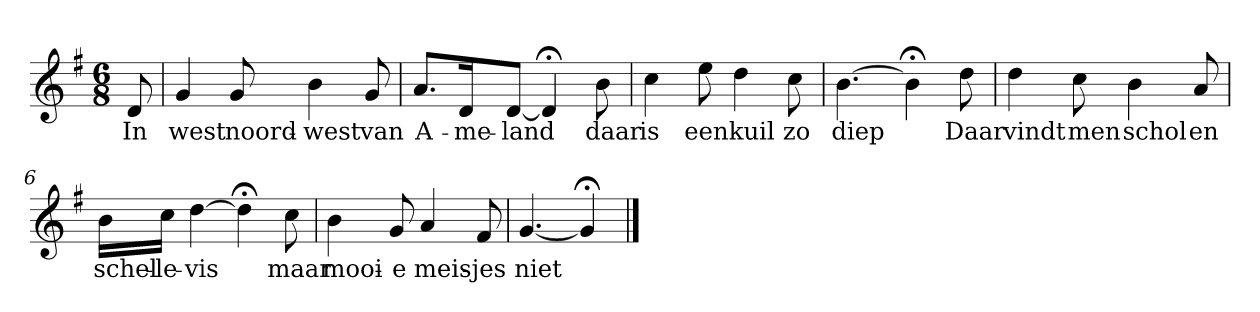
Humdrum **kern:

**kern	**text
*part1	*part1
*staff1	*staff1
*k[f#]	*
*G:	*
*M6/8	*
*MM120	*
=	=
8d	In
=1	=1
4g	west
8g	noord-
4b	-west
8g	van
=2	=2
8.aL	A-
16dK	-me-
[8dJ	-land
4d;<]	.
8b	daar
=3	=3
4cc	is
8ee	een
4dd	kuil
8cc	zo
=4	=4
[4.b	diep
4b;<]	.
8dd	Daar
=5	=5
4dd	vindt
8cc	men
4b	schol
8a	en
=6	=6
16bLL	schel-
16ccJJ	-le-
[4dd	-vis
4dd;<]	.
8cc	maar
=7	=7
4b	mooi-
8g	-e
4a	meis-
8f#	-jes
=8	=8
[4.g	niet
4g;<]	.
==	==
*-	*-
